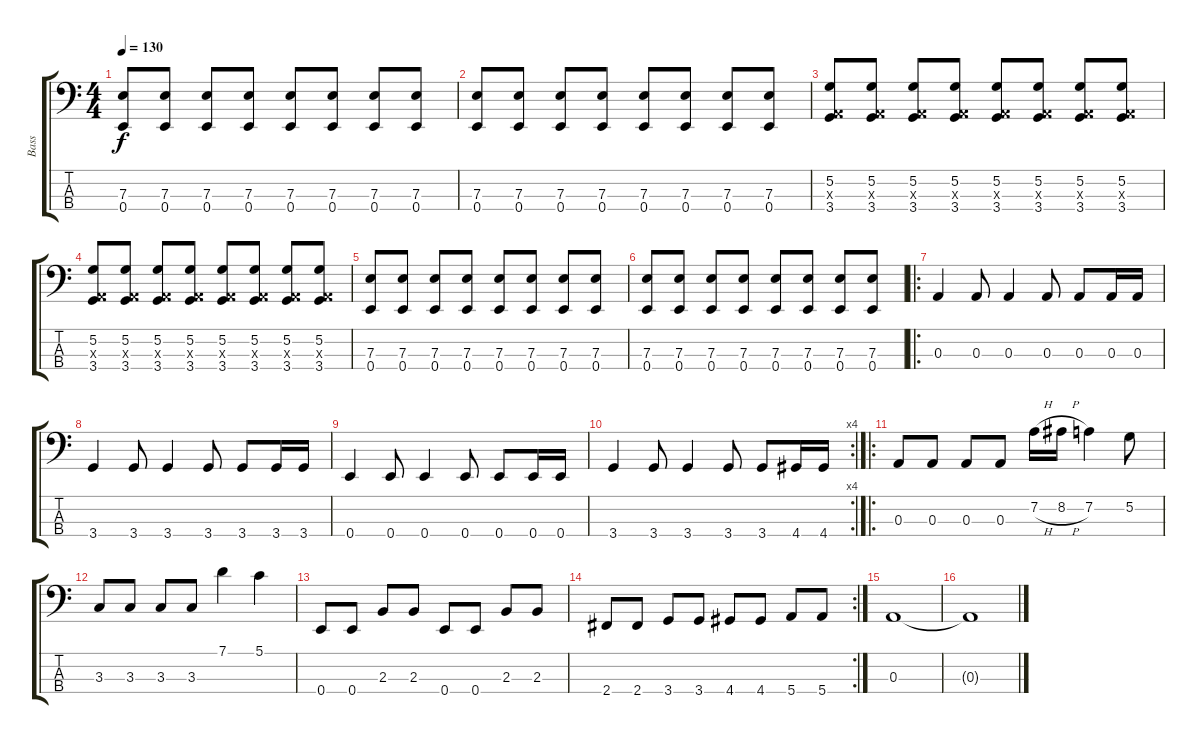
\track ("Bass" "Bass") {instrument electricbasspick}
\staff {score tabs}
\tuning (G2 D2 A1 E1) {hide}
\ts (4 4)
\tempo 130
\clef f4
\ks c
(7.3 0.4).8{dy f} (7.3 0.4).8 (7.3 0.4).8 (7.3 0.4).8 (7.3 0.4).8 (7.3 0.4).8 (7.3 0.4).8 (7.3 0.4).8 |
(7.3 0.4).8 (7.3 0.4).8 (7.3 0.4).8 (7.3 0.4).8 (7.3 0.4).8 (7.3 0.4).8 (7.3 0.4).8 (7.3 0.4).8 |
(5.2 0.3{x} 3.4).8 (5.2 0.3{x} 3.4).8 (5.2 0.3{x} 3.4).8 (5.2 0.3{x} 3.4).8 (5.2 0.3{x} 3.4).8 (5.2 0.3{x} 3.4).8 (5.2 0.3{x} 3.4).8 (5.2 0.3{x} 3.4).8 |
(5.2 0.3{x} 3.4).8 (5.2 0.3{x} 3.4).8 (5.2 0.3{x} 3.4).8 (5.2 0.3{x} 3.4).8 (5.2 0.3{x} 3.4).8 (5.2 0.3{x} 3.4).8 (5.2 0.3{x} 3.4).8 (5.2 0.3{x} 3.4).8 |
(7.3 0.4).8 (7.3 0.4).8 (7.3 0.4).8 (7.3 0.4).8 (7.3 0.4).8 (7.3 0.4).8 (7.3 0.4).8 (7.3 0.4).8 |
(7.3 0.4).8 (7.3 0.4).8 (7.3 0.4).8 (7.3 0.4).8 (7.3 0.4).8 (7.3 0.4).8 (7.3 0.4).8 (7.3 0.4).8 |
\ro
0.3.4 0.3.8 0.3.4 0.3.8 0.3.8 0.3.16 0.3.16 |
3.4.4 3.4.8 3.4.4 3.4.8 3.4.8 3.4.16 3.4.16 |
0.4.4 0.4.8 0.4.4 0.4.8 0.4.8 0.4.16 0.4.16 |
\rc 4
3.4.4 3.4.8 3.4.4 3.4.8 3.4.8 4.4.16 4.4.16 |
\ro
0.3.8 0.3.8 0.3.8 0.3.8 7.2{h}.16 8.2{h}.16 7.2.4 5.2.8 |
3.3.8 3.3.8 3.3.8 3.3.8 7.1.4 5.1.4 |
0.4.8 0.4.8 2.3.8 2.3.8 0.4.8 0.4.8 2.3.8 2.3.8 |
\rc 2
2.4.8 2.4.8 3.4.8 3.4.8 4.4.8 4.4.8 5.4.8 5.4.8 |
0.3.1 |
0.3{t}.1
